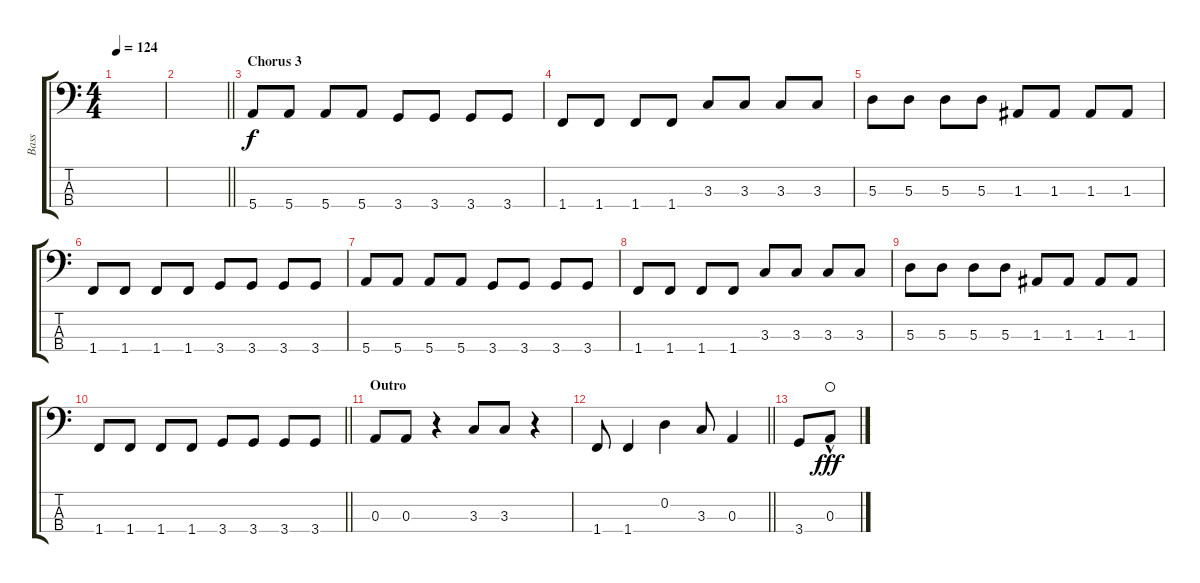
\track ("Bass" "Bass") {instrument slapbass2}
\staff {score tabs}
\tuning (G2 D2 A1 E1) {hide}
\ts (4 4)
\tempo 124
\clef f4
\ks c
|
\barLineRight lightlight
|
\section ("" "Chorus 3")
5.4.8 5.4.8 5.4.8 5.4.8 3.4.8 3.4.8 3.4.8 3.4.8 |
1.4.8 1.4.8 1.4.8 1.4.8 3.3.8 3.3.8 3.3.8 3.3.8 |
5.3.8 5.3.8 5.3.8 5.3.8 1.3.8 1.3.8 1.3.8 1.3.8 |
1.4.8 1.4.8 1.4.8 1.4.8 3.4.8 3.4.8 3.4.8 3.4.8 |
5.4.8 5.4.8 5.4.8 5.4.8 3.4.8 3.4.8 3.4.8 3.4.8 |
1.4.8 1.4.8 1.4.8 1.4.8 3.3.8 3.3.8 3.3.8 3.3.8 |
5.3.8 5.3.8 5.3.8 5.3.8 1.3.8 1.3.8 1.3.8 1.3.8 |
\barLineRight lightlight
1.4.8 1.4.8 1.4.8 1.4.8 3.4.8 3.4.8 3.4.8 3.4.8 |
\section ("" "Outro")
0.3.8 0.3.8 r.4 3.3.8 3.3.8 r.4 |
\barLineRight lightlight
1.4.8 1.4.4 0.2.4 3.3.8 0.3.4 |
3.4.8 0.3{hac}.8{dy fff waho}
